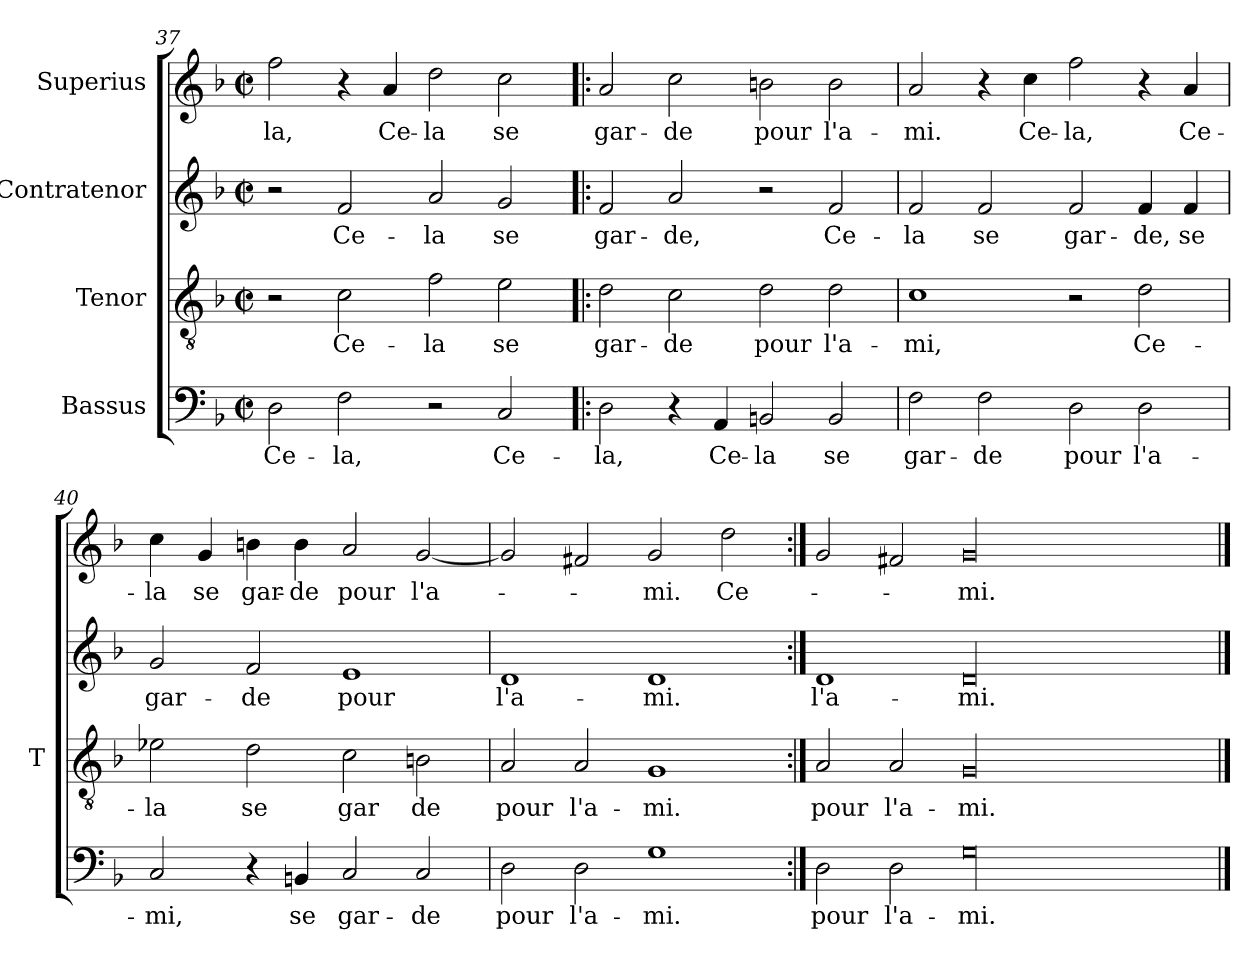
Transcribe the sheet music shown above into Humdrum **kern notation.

**kern	**text	**kern	**text	**kern	**text	**kern	**text
*part4	*part4	*part3	*part3	*part2	*part2	*part1	*part1
*staff4	*staff4	*staff3	*staff3	*staff2	*staff2	*staff1	*staff1
*I"Bassus	*	*I"Tenor	*	*I"Contratenor	*	*I"Superius	*
*	*	*I'T	*	*	*	*	*
*clefF4	*	*clefGv2	*	*clefG2	*	*clefG2	*
*k[b-]	*	*k[b-]	*	*k[b-]	*	*k[b-]	*
*F:	*	*F:	*	*F:	*	*F:	*
*M2/2	*	*M2/2	*	*M2/2	*	*M2/2	*
*met(c|)	*	*met(c|)	*	*met(c|)	*	*met(c|)	*
=37	=37	=37	=37	=37	=37	=37	=37
2D	Ce-	2r	.	2r	.	2ff	-la,
2F	-la,	2c	Ce-	2f	Ce-	4r	.
.	.	.	.	.	.	4a	Ce-
2r	.	2f	-la	2a	-la	2dd	-la
2C	Ce-	2e	-se	2g	-se	2cc	-se
!!LO:PB:g=z
=38!|:	=38!|:	=38!|:	=38!|:	=38!|:	=38!|:	=38!|:	=38!|:
2D	-la,	2d	gar-	2f	gar-	2a	gar-
4r	.	2c	-de	2a	-de,	2cc	-de
4AA	Ce-	.	.	.	.	.	.
2BBn	-la	2d	-pour	2r	.	2b	-pour
2BB	-se	2d	l'a-	2f	Ce-	2b	l'a-
=39	=39	=39	=39	=39	=39	=39	=39
2F	gar-	1c	-mi,	2f	-la	2a	-mi.
2F	-de	.	.	2f	-se	4r	.
.	.	.	.	.	.	4cc	Ce-
2D	-pour	2r	.	2f	gar-	2ff	-la,
2D	l'a-	2d	Ce-	4f	-de,	4r	.
.	.	.	.	4f	-se	4a	Ce-
=40	=40	=40	=40	=40	=40	=40	=40
2C	-mi,	2e-X	-la	2g	gar-	4cc	-la
.	.	.	.	.	.	4g	-se
4r	.	2d	-se	2f	-de	4b	gar-
4BBn	-se	.	.	.	.	4b	-de
2C	gar-	2c	-gar	1e	-pour	2a	-pour
2C	-de	2B	-de	.	.	[2g	l'a-
=41	=41	=41	=41	=41	=41	=41	=41
2D	-pour	2A	-pour	1d	l'a-	2g]	.
2D	l'a-	2A	l'a-	.	.	2f#X	.
1G	-mi.	1G	-mi.	1d	-mi.	2g	-mi.
.	.	.	.	.	.	2dd	Ce-
=42:|!	=42:|!	=42:|!	=42:|!	=42:|!	=42:|!	=42:|!	=42:|!
2D	-pour	2A	-pour	1d	l'a-	2g	.
2D	l'a-	2A	l'a-	.	.	2f#X	.
00G	-mi.	00G	-mi.	00d	-mi.	00g	-mi.
==	==	==	==	==	==	==	==
*-	*-	*-	*-	*-	*-	*-	*-
